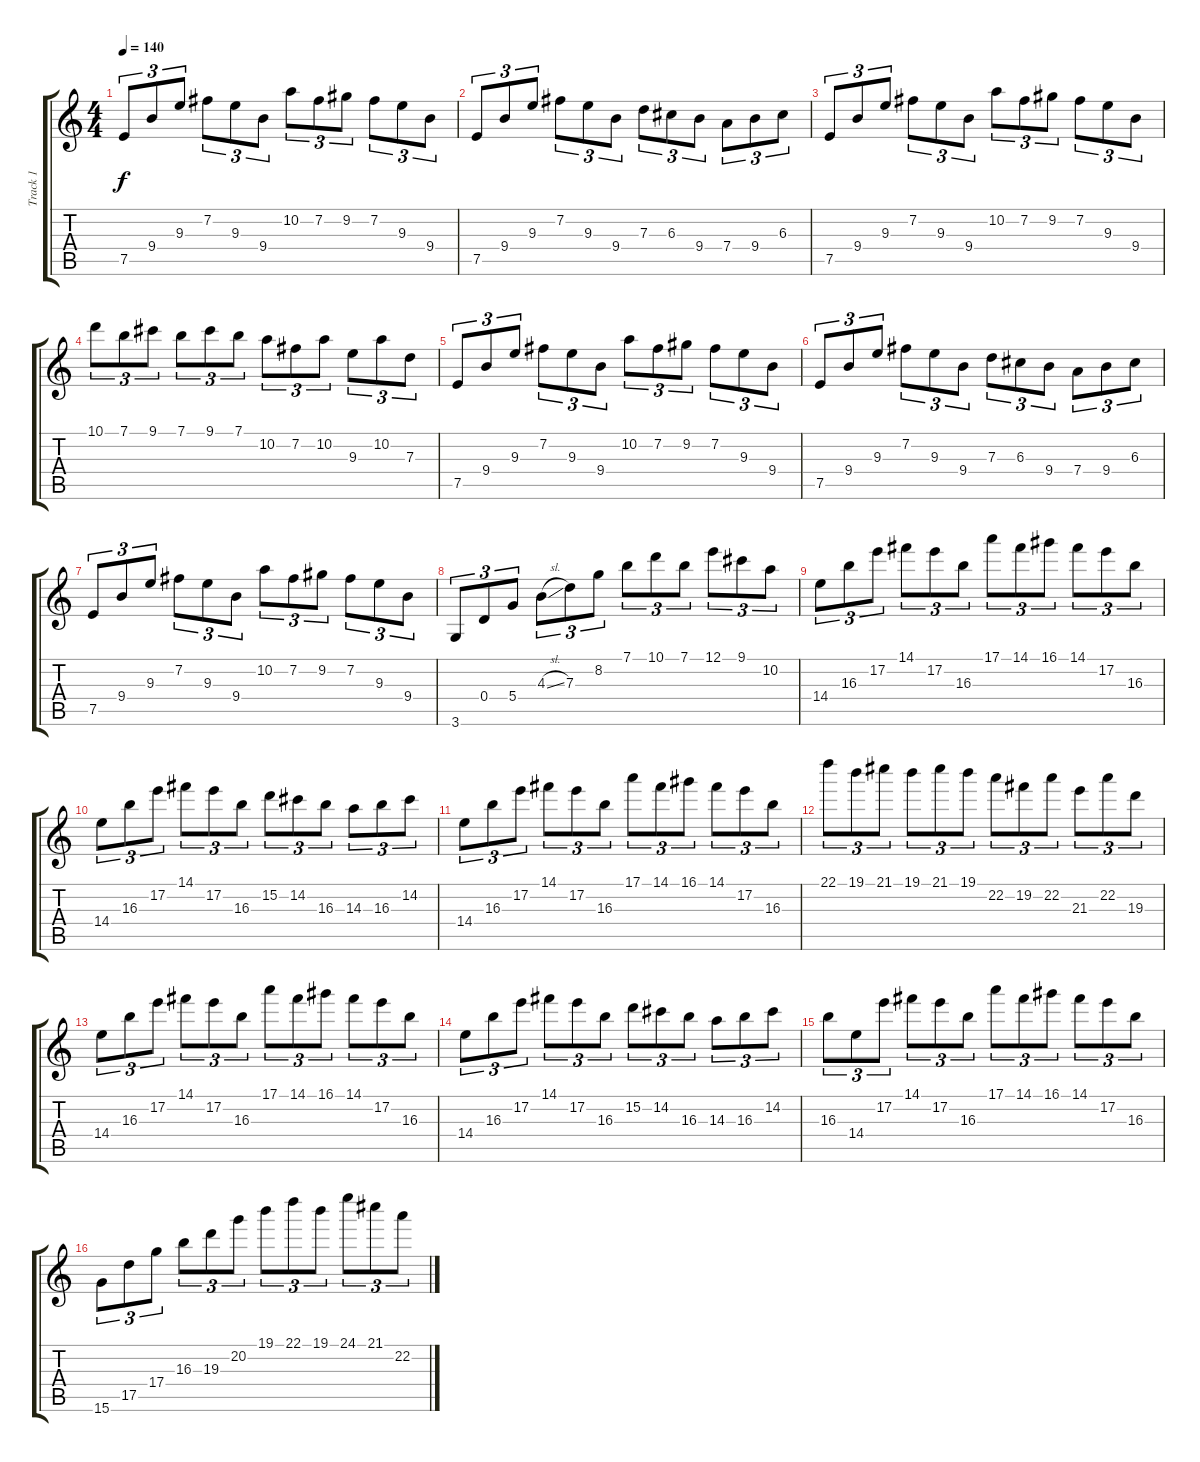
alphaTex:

\track ("Track 1" "Track 1") {instrument overdrivenguitar}
\staff {score tabs}
\tuning (E4 B3 G3 D3 A2 E2) {hide}
\ts (4 4)
\tempo 140
\clef g2
\ks c
7.5.8{tu (3 2) dy f instrument overdrivenguitar} 9.4.8{tu (3 2)} 9.3.8{tu (3 2)} 7.2.8{tu (3 2)} 9.3.8{tu (3 2)} 9.4.8{tu (3 2)} 10.2.8{tu (3 2)} 7.2.8{tu (3 2)} 9.2.8{tu (3 2)} 7.2.8{tu (3 2)} 9.3.8{tu (3 2)} 9.4.8{tu (3 2)} |
7.5.8{tu (3 2)} 9.4.8{tu (3 2)} 9.3.8{tu (3 2)} 7.2.8{tu (3 2)} 9.3.8{tu (3 2)} 9.4.8{tu (3 2)} 7.3.8{tu (3 2)} 6.3.8{tu (3 2)} 9.4.8{tu (3 2)} 7.4.8{tu (3 2)} 9.4.8{tu (3 2)} 6.3.8{tu (3 2)} |
7.5.8{tu (3 2)} 9.4.8{tu (3 2)} 9.3.8{tu (3 2)} 7.2.8{tu (3 2)} 9.3.8{tu (3 2)} 9.4.8{tu (3 2)} 10.2.8{tu (3 2)} 7.2.8{tu (3 2)} 9.2.8{tu (3 2)} 7.2.8{tu (3 2)} 9.3.8{tu (3 2)} 9.4.8{tu (3 2)} |
10.1.8{tu (3 2)} 7.1.8{tu (3 2)} 9.1.8{tu (3 2)} 7.1.8{tu (3 2)} 9.1.8{tu (3 2)} 7.1.8{tu (3 2)} 10.2.8{tu (3 2)} 7.2.8{tu (3 2)} 10.2.8{tu (3 2)} 9.3.8{tu (3 2)} 10.2.8{tu (3 2)} 7.3.8{tu (3 2)} |
7.5.8{tu (3 2)} 9.4.8{tu (3 2)} 9.3.8{tu (3 2)} 7.2.8{tu (3 2)} 9.3.8{tu (3 2)} 9.4.8{tu (3 2)} 10.2.8{tu (3 2)} 7.2.8{tu (3 2)} 9.2.8{tu (3 2)} 7.2.8{tu (3 2)} 9.3.8{tu (3 2)} 9.4.8{tu (3 2)} |
7.5.8{tu (3 2)} 9.4.8{tu (3 2)} 9.3.8{tu (3 2)} 7.2.8{tu (3 2)} 9.3.8{tu (3 2)} 9.4.8{tu (3 2)} 7.3.8{tu (3 2)} 6.3.8{tu (3 2)} 9.4.8{tu (3 2)} 7.4.8{tu (3 2)} 9.4.8{tu (3 2)} 6.3.8{tu (3 2)} |
7.5.8{tu (3 2)} 9.4.8{tu (3 2)} 9.3.8{tu (3 2)} 7.2.8{tu (3 2)} 9.3.8{tu (3 2)} 9.4.8{tu (3 2)} 10.2.8{tu (3 2)} 7.2.8{tu (3 2)} 9.2.8{tu (3 2)} 7.2.8{tu (3 2)} 9.3.8{tu (3 2)} 9.4.8{tu (3 2)} |
3.6.8{tu (3 2)} 0.4.8{tu (3 2)} 5.4.8{tu (3 2)} 4.3{sl}.8{tu (3 2)} 7.3.8{tu (3 2)} 8.2.8{tu (3 2)} 7.1.8{tu (3 2)} 10.1.8{tu (3 2)} 7.1.8{tu (3 2)} 12.1.8{tu (3 2)} 9.1.8{tu (3 2)} 10.2.8{tu (3 2)} |
14.4.8{tu (3 2)} 16.3.8{tu (3 2)} 17.2.8{tu (3 2)} 14.1.8{tu (3 2)} 17.2.8{tu (3 2)} 16.3.8{tu (3 2)} 17.1.8{tu (3 2)} 14.1.8{tu (3 2)} 16.1.8{tu (3 2)} 14.1.8{tu (3 2)} 17.2.8{tu (3 2)} 16.3.8{tu (3 2)} |
14.4.8{tu (3 2)} 16.3.8{tu (3 2)} 17.2.8{tu (3 2)} 14.1.8{tu (3 2)} 17.2.8{tu (3 2)} 16.3.8{tu (3 2)} 15.2.8{tu (3 2)} 14.2.8{tu (3 2)} 16.3.8{tu (3 2)} 14.3.8{tu (3 2)} 16.3.8{tu (3 2)} 14.2.8{tu (3 2)} |
14.4.8{tu (3 2)} 16.3.8{tu (3 2)} 17.2.8{tu (3 2)} 14.1.8{tu (3 2)} 17.2.8{tu (3 2)} 16.3.8{tu (3 2)} 17.1.8{tu (3 2)} 14.1.8{tu (3 2)} 16.1.8{tu (3 2)} 14.1.8{tu (3 2)} 17.2.8{tu (3 2)} 16.3.8{tu (3 2)} |
22.1.8{tu (3 2)} 19.1.8{tu (3 2)} 21.1.8{tu (3 2)} 19.1.8{tu (3 2)} 21.1.8{tu (3 2)} 19.1.8{tu (3 2)} 22.2.8{tu (3 2)} 19.2.8{tu (3 2)} 22.2.8{tu (3 2)} 21.3.8{tu (3 2)} 22.2.8{tu (3 2)} 19.3.8{tu (3 2)} |
14.4.8{tu (3 2)} 16.3.8{tu (3 2)} 17.2.8{tu (3 2)} 14.1.8{tu (3 2)} 17.2.8{tu (3 2)} 16.3.8{tu (3 2)} 17.1.8{tu (3 2)} 14.1.8{tu (3 2)} 16.1.8{tu (3 2)} 14.1.8{tu (3 2)} 17.2.8{tu (3 2)} 16.3.8{tu (3 2)} |
14.4.8{tu (3 2)} 16.3.8{tu (3 2)} 17.2.8{tu (3 2)} 14.1.8{tu (3 2)} 17.2.8{tu (3 2)} 16.3.8{tu (3 2)} 15.2.8{tu (3 2)} 14.2.8{tu (3 2)} 16.3.8{tu (3 2)} 14.3.8{tu (3 2)} 16.3.8{tu (3 2)} 14.2.8{tu (3 2)} |
16.3.8{tu (3 2)} 14.4.8{tu (3 2)} 17.2.8{tu (3 2)} 14.1.8{tu (3 2)} 17.2.8{tu (3 2)} 16.3.8{tu (3 2)} 17.1.8{tu (3 2)} 14.1.8{tu (3 2)} 16.1.8{tu (3 2)} 14.1.8{tu (3 2)} 17.2.8{tu (3 2)} 16.3.8{tu (3 2)} |
15.6.8{tu (3 2)} 17.5.8{tu (3 2)} 17.4.8{tu (3 2)} 16.3.8{tu (3 2)} 19.3.8{tu (3 2)} 20.2.8{tu (3 2)} 19.1.8{tu (3 2)} 22.1.8{tu (3 2)} 19.1.8{tu (3 2)} 24.1.8{tu (3 2)} 21.1.8{tu (3 2)} 22.2.8{tu (3 2)}
